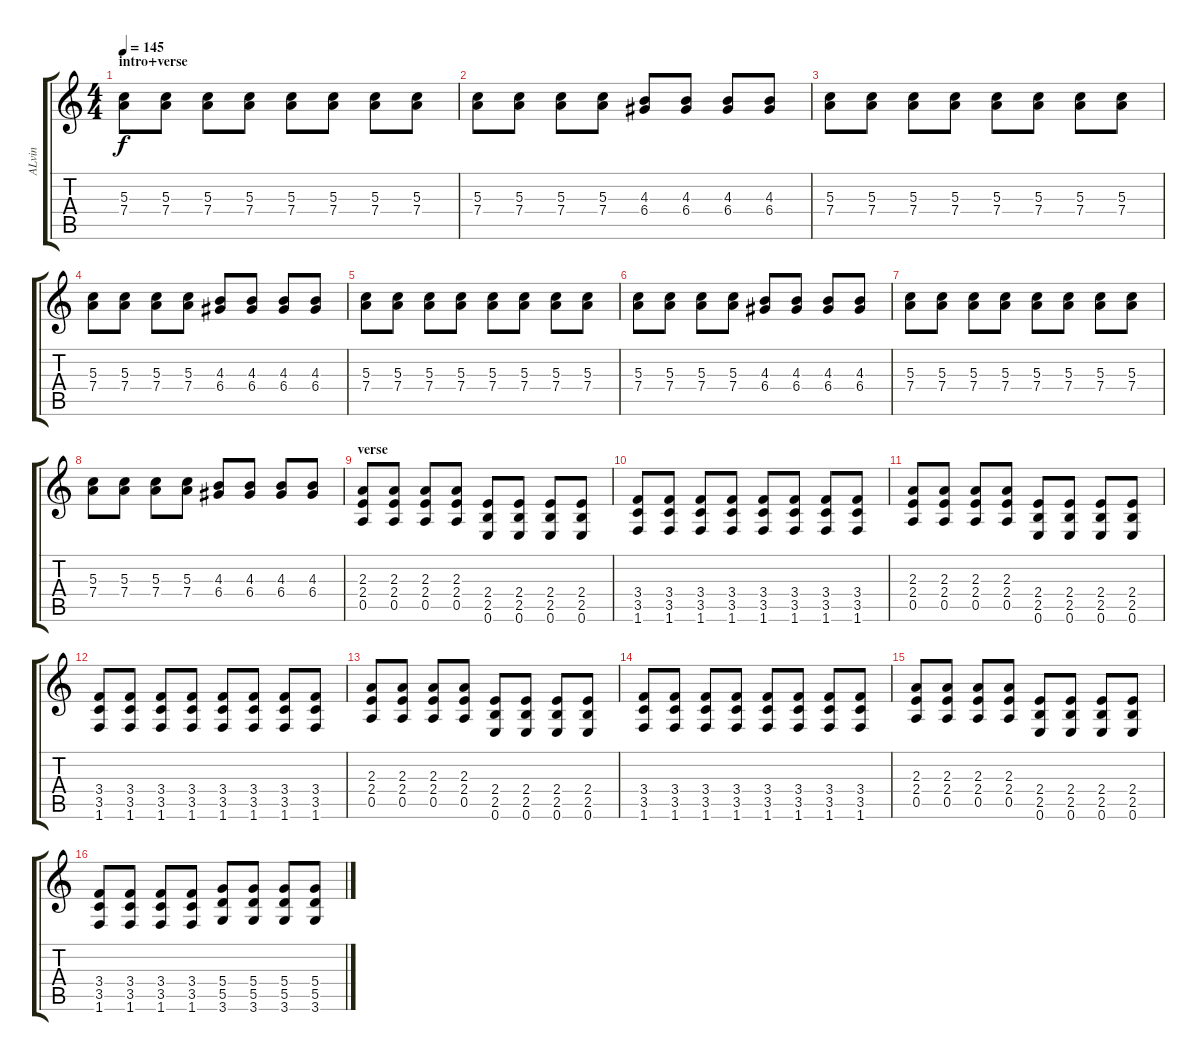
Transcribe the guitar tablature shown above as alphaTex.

\track ("ALvin" "ALvin") {instrument distortionguitar}
\staff {score tabs}
\tuning (E4 B3 G3 D3 A2 E2) {hide}
\ts (4 4)
\section ("" "intro+verse")
\tempo 145
\clef g2
\ks c
(5.3 7.4).8{dy f instrument distortionguitar} (5.3 7.4).8 (5.3 7.4).8 (5.3 7.4).8 (5.3 7.4).8 (5.3 7.4).8 (5.3 7.4).8 (5.3 7.4).8 |
(5.3 7.4).8 (5.3 7.4).8 (5.3 7.4).8 (5.3 7.4).8 (4.3 6.4).8 (4.3 6.4).8 (4.3 6.4).8 (4.3 6.4).8 |
(5.3 7.4).8 (5.3 7.4).8 (5.3 7.4).8 (5.3 7.4).8 (5.3 7.4).8 (5.3 7.4).8 (5.3 7.4).8 (5.3 7.4).8 |
(5.3 7.4).8 (5.3 7.4).8 (5.3 7.4).8 (5.3 7.4).8 (4.3 6.4).8 (4.3 6.4).8 (4.3 6.4).8 (4.3 6.4).8 |
(5.3 7.4).8 (5.3 7.4).8 (5.3 7.4).8 (5.3 7.4).8 (5.3 7.4).8 (5.3 7.4).8 (5.3 7.4).8 (5.3 7.4).8 |
(5.3 7.4).8 (5.3 7.4).8 (5.3 7.4).8 (5.3 7.4).8 (4.3 6.4).8 (4.3 6.4).8 (4.3 6.4).8 (4.3 6.4).8 |
(5.3 7.4).8 (5.3 7.4).8 (5.3 7.4).8 (5.3 7.4).8 (5.3 7.4).8 (5.3 7.4).8 (5.3 7.4).8 (5.3 7.4).8 |
(5.3 7.4).8 (5.3 7.4).8 (5.3 7.4).8 (5.3 7.4).8 (4.3 6.4).8 (4.3 6.4).8 (4.3 6.4).8 (4.3 6.4).8 |
\section ("" "verse")
(2.3 2.4 0.5).8 (2.3 2.4 0.5).8 (2.3 2.4 0.5).8 (2.3 2.4 0.5).8 (2.4 2.5 0.6).8 (2.4 2.5 0.6).8 (2.4 2.5 0.6).8 (2.4 2.5 0.6).8 |
(3.4 3.5 1.6).8 (3.4 3.5 1.6).8 (3.4 3.5 1.6).8 (3.4 3.5 1.6).8 (3.4 3.5 1.6).8 (3.4 3.5 1.6).8 (3.4 3.5 1.6).8 (3.4 3.5 1.6).8 |
(2.3 2.4 0.5).8 (2.3 2.4 0.5).8 (2.3 2.4 0.5).8 (2.3 2.4 0.5).8 (2.4 2.5 0.6).8 (2.4 2.5 0.6).8 (2.4 2.5 0.6).8 (2.4 2.5 0.6).8 |
(3.4 3.5 1.6).8 (3.4 3.5 1.6).8 (3.4 3.5 1.6).8 (3.4 3.5 1.6).8 (3.4 3.5 1.6).8 (3.4 3.5 1.6).8 (3.4 3.5 1.6).8 (3.4 3.5 1.6).8 |
(2.3 2.4 0.5).8 (2.3 2.4 0.5).8 (2.3 2.4 0.5).8 (2.3 2.4 0.5).8 (2.4 2.5 0.6).8 (2.4 2.5 0.6).8 (2.4 2.5 0.6).8 (2.4 2.5 0.6).8 |
(3.4 3.5 1.6).8 (3.4 3.5 1.6).8 (3.4 3.5 1.6).8 (3.4 3.5 1.6).8 (3.4 3.5 1.6).8 (3.4 3.5 1.6).8 (3.4 3.5 1.6).8 (3.4 3.5 1.6).8 |
(2.3 2.4 0.5).8 (2.3 2.4 0.5).8 (2.3 2.4 0.5).8 (2.3 2.4 0.5).8 (2.4 2.5 0.6).8 (2.4 2.5 0.6).8 (2.4 2.5 0.6).8 (2.4 2.5 0.6).8 |
(3.4 3.5 1.6).8 (3.4 3.5 1.6).8 (3.4 3.5 1.6).8 (3.4 3.5 1.6).8 (5.4 5.5 3.6).8 (5.4 5.5 3.6).8 (5.4 5.5 3.6).8 (5.4 5.5 3.6).8
